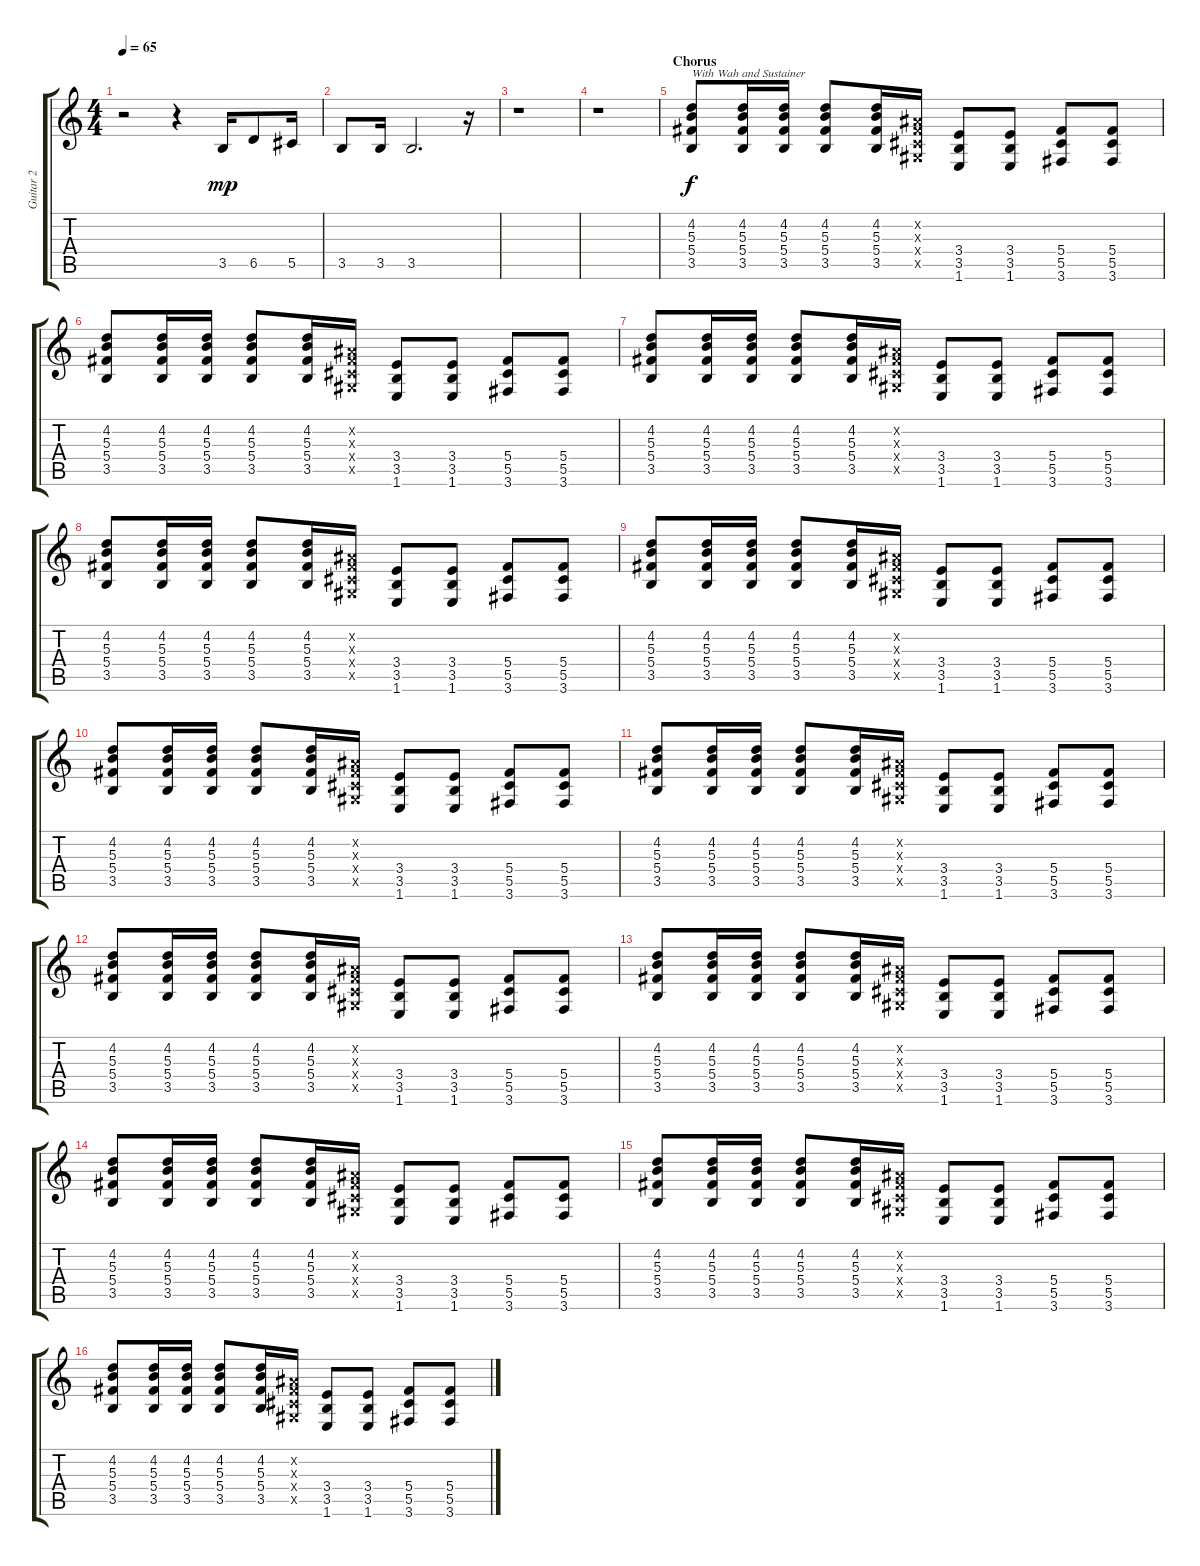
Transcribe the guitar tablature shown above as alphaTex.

\track ("Guitar 2" "Guitar 2") {instrument electricguitarclean}
\staff {score tabs}
\tuning (Eb4 Bb3 Gb3 Db3 Ab2 Eb2) {hide}
\ts (4 4)
\tempo 65
\clef g2
\ks c
r.2{dy mp} r.4 3.5.16 6.5.8 5.5.16 |
3.5.8 3.5.16 3.5.2{d} r.16 |
r.1 |
r.1{volume 15} |
\section ("" "Chorus")
(4.2 5.3 5.4 3.5).8{txt "With Wah and Sustainer" dy f instrument distortionguitar} (4.2 5.3 5.4 3.5).16 (4.2 5.3 5.4 3.5).16 (4.2 5.3 5.4 3.5).8 (4.2 5.3 5.4 3.5).16 (0.2{x} 0.3{x} 0.4{x} 0.5{x}).16 (3.4 3.5 1.6).8 (3.4 3.5 1.6).8 (5.4 5.5 3.6).8 (5.4 5.5 3.6).8 |
(4.2 5.3 5.4 3.5).8 (4.2 5.3 5.4 3.5).16 (4.2 5.3 5.4 3.5).16 (4.2 5.3 5.4 3.5).8 (4.2 5.3 5.4 3.5).16 (0.2{x} 0.3{x} 0.4{x} 0.5{x}).16 (3.4 3.5 1.6).8 (3.4 3.5 1.6).8 (5.4 5.5 3.6).8 (5.4 5.5 3.6).8 |
(4.2 5.3 5.4 3.5).8 (4.2 5.3 5.4 3.5).16 (4.2 5.3 5.4 3.5).16 (4.2 5.3 5.4 3.5).8 (4.2 5.3 5.4 3.5).16 (0.2{x} 0.3{x} 0.4{x} 0.5{x}).16 (3.4 3.5 1.6).8 (3.4 3.5 1.6).8 (5.4 5.5 3.6).8 (5.4 5.5 3.6).8 |
(4.2 5.3 5.4 3.5).8 (4.2 5.3 5.4 3.5).16 (4.2 5.3 5.4 3.5).16 (4.2 5.3 5.4 3.5).8 (4.2 5.3 5.4 3.5).16 (0.2{x} 0.3{x} 0.4{x} 0.5{x}).16 (3.4 3.5 1.6).8 (3.4 3.5 1.6).8 (5.4 5.5 3.6).8 (5.4 5.5 3.6).8 |
(4.2 5.3 5.4 3.5).8 (4.2 5.3 5.4 3.5).16 (4.2 5.3 5.4 3.5).16 (4.2 5.3 5.4 3.5).8 (4.2 5.3 5.4 3.5).16 (0.2{x} 0.3{x} 0.4{x} 0.5{x}).16 (3.4 3.5 1.6).8 (3.4 3.5 1.6).8 (5.4 5.5 3.6).8 (5.4 5.5 3.6).8 |
(4.2 5.3 5.4 3.5).8 (4.2 5.3 5.4 3.5).16 (4.2 5.3 5.4 3.5).16 (4.2 5.3 5.4 3.5).8 (4.2 5.3 5.4 3.5).16 (0.2{x} 0.3{x} 0.4{x} 0.5{x}).16 (3.4 3.5 1.6).8 (3.4 3.5 1.6).8 (5.4 5.5 3.6).8 (5.4 5.5 3.6).8 |
(4.2 5.3 5.4 3.5).8 (4.2 5.3 5.4 3.5).16 (4.2 5.3 5.4 3.5).16 (4.2 5.3 5.4 3.5).8 (4.2 5.3 5.4 3.5).16 (0.2{x} 0.3{x} 0.4{x} 0.5{x}).16 (3.4 3.5 1.6).8 (3.4 3.5 1.6).8 (5.4 5.5 3.6).8 (5.4 5.5 3.6).8 |
(4.2 5.3 5.4 3.5).8 (4.2 5.3 5.4 3.5).16 (4.2 5.3 5.4 3.5).16 (4.2 5.3 5.4 3.5).8 (4.2 5.3 5.4 3.5).16 (0.2{x} 0.3{x} 0.4{x} 0.5{x}).16 (3.4 3.5 1.6).8 (3.4 3.5 1.6).8 (5.4 5.5 3.6).8 (5.4 5.5 3.6).8 |
(4.2 5.3 5.4 3.5).8 (4.2 5.3 5.4 3.5).16 (4.2 5.3 5.4 3.5).16 (4.2 5.3 5.4 3.5).8 (4.2 5.3 5.4 3.5).16 (0.2{x} 0.3{x} 0.4{x} 0.5{x}).16 (3.4 3.5 1.6).8 (3.4 3.5 1.6).8 (5.4 5.5 3.6).8 (5.4 5.5 3.6).8 |
(4.2 5.3 5.4 3.5).8 (4.2 5.3 5.4 3.5).16 (4.2 5.3 5.4 3.5).16 (4.2 5.3 5.4 3.5).8 (4.2 5.3 5.4 3.5).16 (0.2{x} 0.3{x} 0.4{x} 0.5{x}).16 (3.4 3.5 1.6).8 (3.4 3.5 1.6).8 (5.4 5.5 3.6).8 (5.4 5.5 3.6).8 |
(4.2 5.3 5.4 3.5).8 (4.2 5.3 5.4 3.5).16 (4.2 5.3 5.4 3.5).16 (4.2 5.3 5.4 3.5).8 (4.2 5.3 5.4 3.5).16 (0.2{x} 0.3{x} 0.4{x} 0.5{x}).16 (3.4 3.5 1.6).8 (3.4 3.5 1.6).8 (5.4 5.5 3.6).8 (5.4 5.5 3.6).8 |
(4.2 5.3 5.4 3.5).8 (4.2 5.3 5.4 3.5).16 (4.2 5.3 5.4 3.5).16 (4.2 5.3 5.4 3.5).8 (4.2 5.3 5.4 3.5).16 (0.2{x} 0.3{x} 0.4{x} 0.5{x}).16 (3.4 3.5 1.6).8 (3.4 3.5 1.6).8 (5.4 5.5 3.6).8 (5.4 5.5 3.6).8
